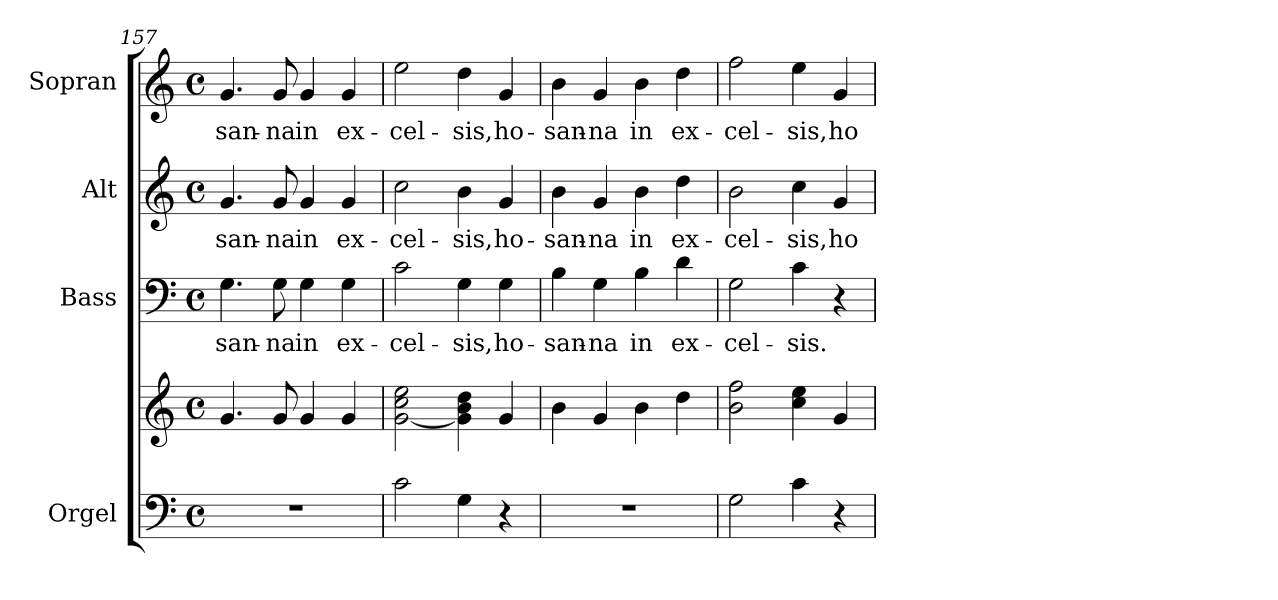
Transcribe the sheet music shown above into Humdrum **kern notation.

**kern	**kern	**kern	**text	**kern	**text	**kern	**text
*part4	*part4	*part3	*part3	*part2	*part2	*part1	*part1
*staff5	*staff4	*staff3	*staff3	*staff2	*staff2	*staff1	*staff1
*I"Orgel	*	*I"Bass	*	*I"Alt	*	*I"Sopran	*
*I'Org.	*	*I'B.	*	*I'A.	*	*I'S.	*
*clefF4	*clefG2	*clefF4	*	*clefG2	*	*clefG2	*
*k[]	*k[]	*k[]	*	*k[]	*	*k[]	*
*C:	*C:	*C:	*	*C:	*	*C:	*
*M4/4	*M4/4	*M4/4	*	*M4/4	*	*M4/4	*
*met(c)	*met(c)	*met(c)	*	*met(c)	*	*met(c)	*
=157	=157	=157	=157	=157	=157	=157	=157
!	!	!	!LO:LY:b	!	!LO:LY:b	!	!LO:LY:b
1r	4.g/	4.G\	-san-	4.g/	-san-	4.g/	-san-
!	!	!	!LO:LY:b	!	!LO:LY:b	!	!LO:LY:b
.	8g/	8G\	-na	8g/	-na	8g/	-na
!	!	!	!LO:LY:b	!	!LO:LY:b	!	!LO:LY:b
.	4g/	4G\	in	4g/	in	4g/	in
!	!	!	!LO:LY:b	!	!LO:LY:b	!	!LO:LY:b
.	4g/	4G\	ex-	4g/	ex-	4g/	ex-
=158	=158	=158	=158	=158	=158	=158	=158
!	!	!	!LO:LY:b	!	!LO:LY:b	!	!LO:LY:b
2c\	[<2g\ 2cc\ 2ee\	2c\	-cel-	2cc\	-cel-	2ee\	-cel-
!	!	!	!LO:LY:b	!	!LO:LY:b	!	!LO:LY:b
4G\	4g\] 4b\ 4dd\	4G\	-sis,	4b\	-sis,	4dd\	-sis,
!	!	!	!LO:LY:b	!	!LO:LY:b	!	!LO:LY:b
4r	4g/	4G\	ho-	4g/	ho-	4g/	ho-
=159	=159	=159	=159	=159	=159	=159	=159
!	!	!	!LO:LY:b	!	!LO:LY:b	!	!LO:LY:b
1r	4b\	4B\	-san-	4b\	-san-	4b\	-san-
!	!	!	!LO:LY:b	!	!LO:LY:b	!	!LO:LY:b
.	4g/	4G\	-na	4g/	-na	4g/	-na
!	!	!	!LO:LY:b	!	!LO:LY:b	!	!LO:LY:b
.	4b\	4B\	in	4b\	in	4b\	in
!	!	!	!LO:LY:b	!	!LO:LY:b	!	!LO:LY:b
.	4dd\	4d\	ex-	4dd\	ex-	4dd\	ex-
=160	=160	=160	=160	=160	=160	=160	=160
!	!	!	!LO:LY:b	!	!LO:LY:b	!	!LO:LY:b
2G\	2b\ 2ff\	2G\	-cel-	2b\	-cel-	2ff\	-cel-
!	!	!	!LO:LY:b	!	!LO:LY:b	!	!LO:LY:b
4c\	4cc\ 4ee\	4c\	-sis.	4cc\	-sis,	4ee\	-sis,
!	!	!	!	!	!LO:LY:b	!	!LO:LY:b
4r	4g/	4r	.	4g/	ho-	4g/	ho-
=	=	=	=	=	=	=	=
*-	*-	*-	*-	*-	*-	*-	*-
